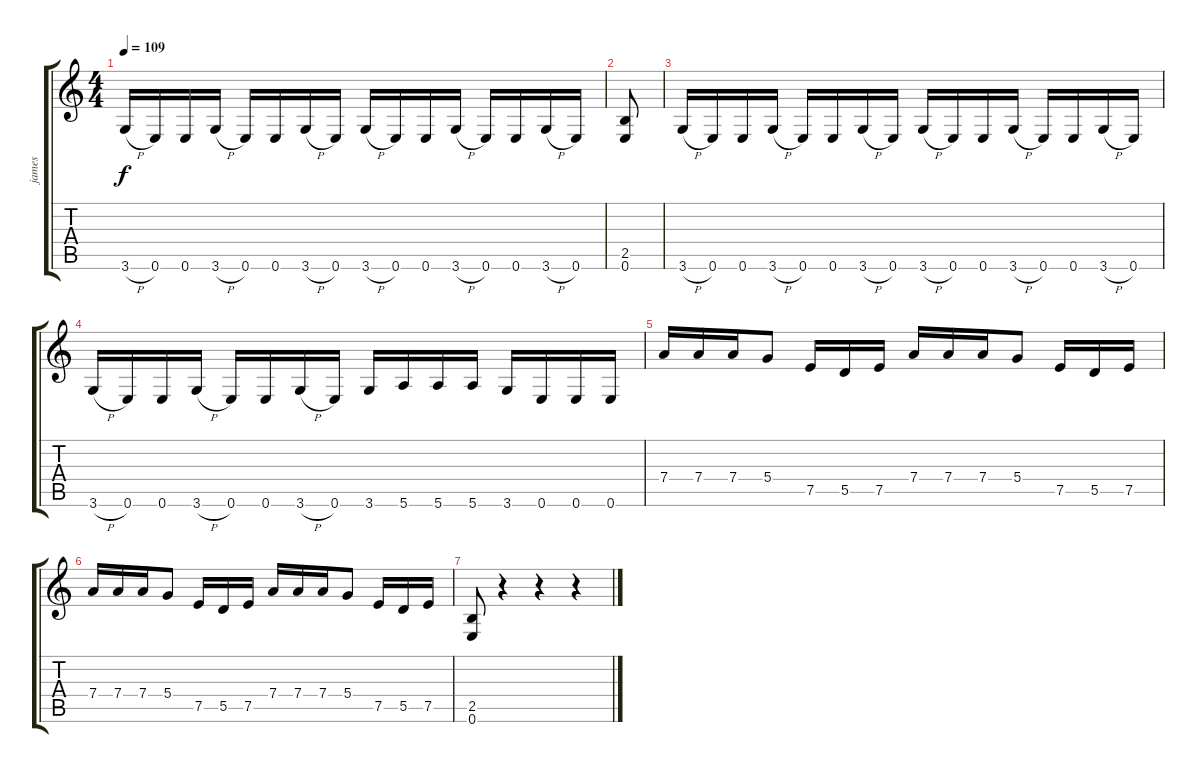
\track ("james" "james") {instrument distortionguitar}
\staff {score tabs}
\tuning (E4 B3 G3 D3 A2 E2) {hide}
\ts (4 4)
\tempo 109
\clef g2
\ks c
3.6{h}.16{dy f} 0.6.16 0.6.16 3.6{h}.16 0.6.16 0.6.16 3.6{h}.16 0.6.16 3.6{h}.16 0.6.16 0.6.16 3.6{h}.16 0.6.16 0.6.16 3.6{h}.16 0.6.16 |
(2.5 0.6).8 |
3.6{h}.16 0.6.16 0.6.16 3.6{h}.16 0.6.16 0.6.16 3.6{h}.16 0.6.16 3.6{h}.16 0.6.16 0.6.16 3.6{h}.16 0.6.16 0.6.16 3.6{h}.16 0.6.16 |
3.6{h}.16 0.6.16 0.6.16 3.6{h}.16 0.6.16 0.6.16 3.6{h}.16 0.6.16 3.6.16 5.6.16 5.6.16 5.6.16 3.6.16 0.6.16 0.6.16 0.6.16 |
7.4.16 7.4.16 7.4.16 5.4.8 7.5.16 5.5.16 7.5.16 7.4.16 7.4.16 7.4.16 5.4.8 7.5.16 5.5.16 7.5.16 |
7.4.16 7.4.16 7.4.16 5.4.8 7.5.16 5.5.16 7.5.16 7.4.16 7.4.16 7.4.16 5.4.8 7.5.16 5.5.16 7.5.16 |
(2.5 0.6).8 r.4 r.4 r.4
